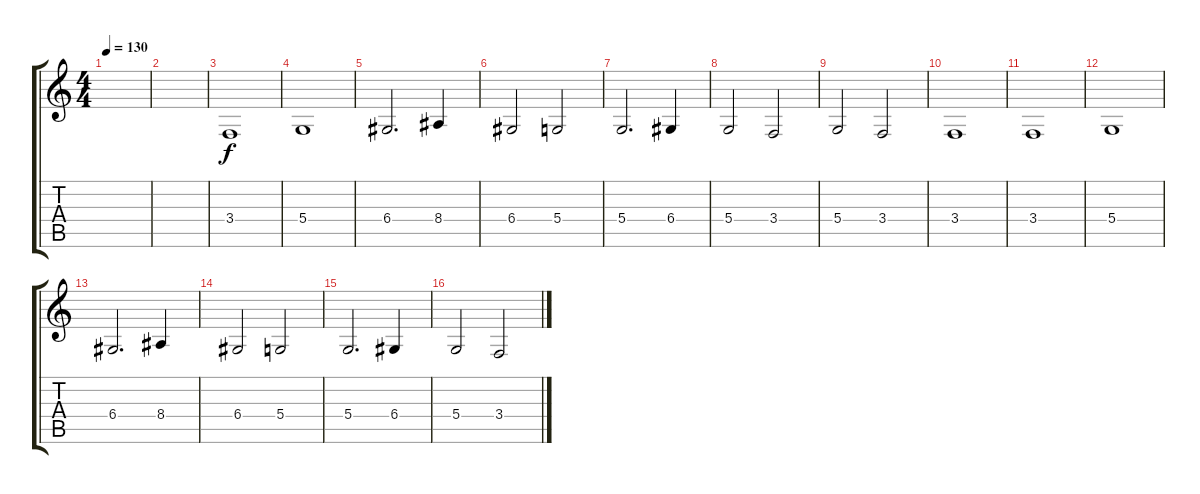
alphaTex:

\track "" {instrument pad4choir}
\staff {score tabs}
\tuning (E4 B3 G3 D3 A2 E2) {hide}
\ts (4 4)
\tempo 130
\clef g2
\ks c
|
|
3.4.1 |
5.4.1 |
6.4.2{d} 8.4.4 |
6.4.2 5.4.2 |
5.4.2{d} 6.4.4 |
5.4.2 3.4.2 |
5.4.2 3.4.2 |
3.4.1 |
3.4.1 |
5.4.1 |
6.4.2{d} 8.4.4 |
6.4.2 5.4.2 |
5.4.2{d} 6.4.4 |
5.4.2 3.4.2
